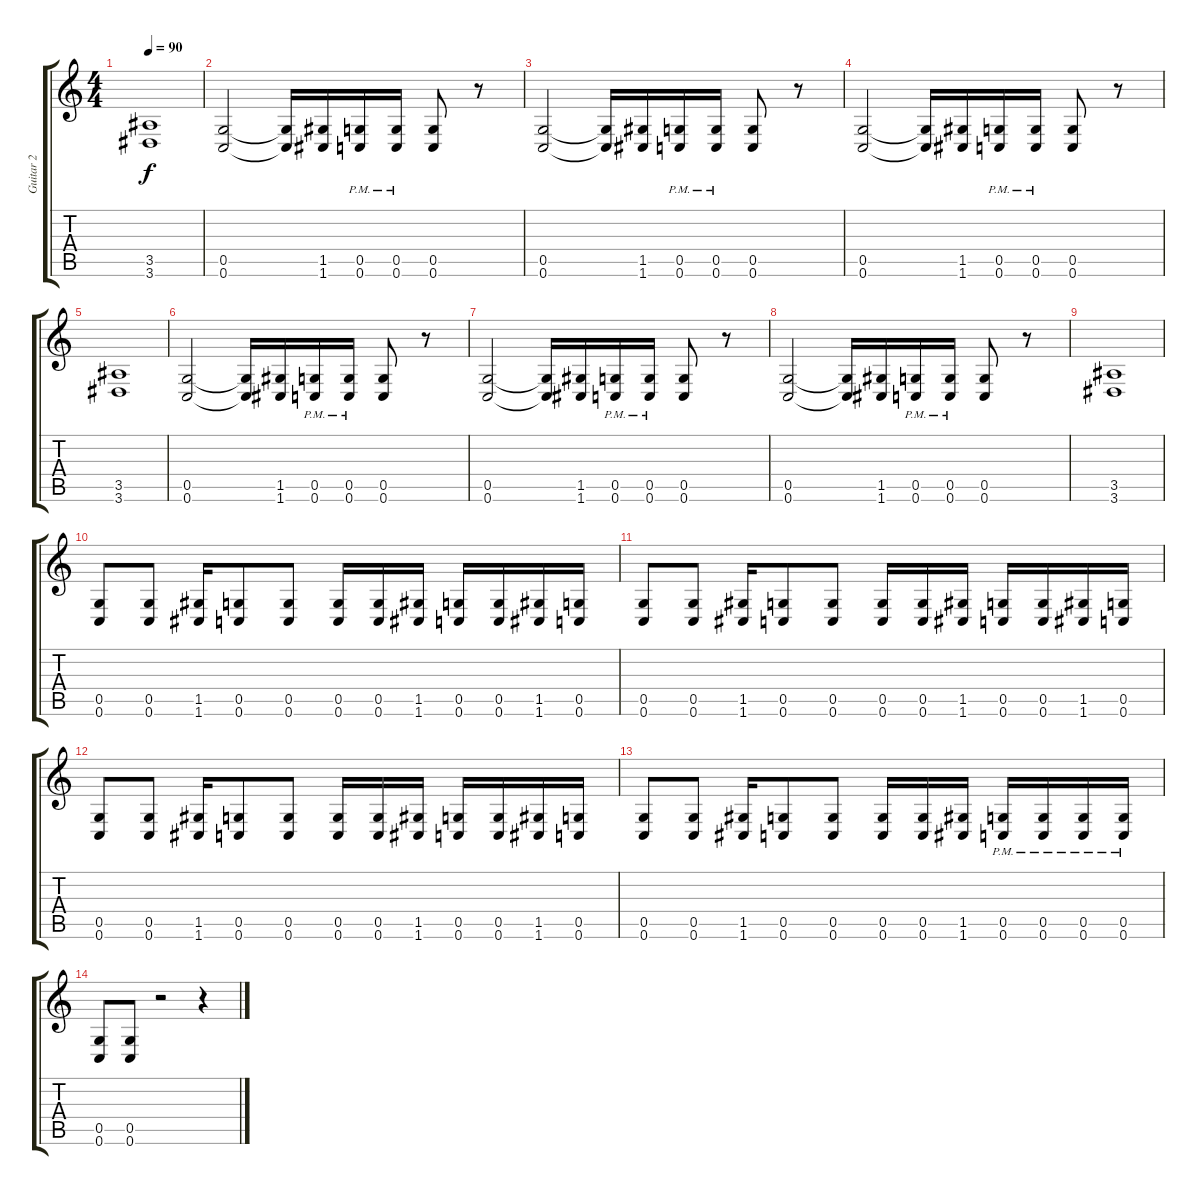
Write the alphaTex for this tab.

\track ("Guitar 2" "Guitar 2") {instrument distortionguitar}
\staff {score tabs}
\tuning (D4 A3 F3 C3 G2 C2) {hide}
\ts (4 4)
\tempo 90
\clef g2
\ks c
(3.5 3.6).1{dy f} |
(0.5 0.6).2 (0.5{t} 0.6{t}).16 (1.5 1.6).16 (0.5{pm} 0.6{pm}).16 (0.5{pm} 0.6{pm}).16 (0.5 0.6).8 r.8 |
(0.5 0.6).2 (0.5{t} 0.6{t}).16 (1.5 1.6).16 (0.5{pm} 0.6{pm}).16 (0.5{pm} 0.6{pm}).16 (0.5 0.6).8 r.8 |
(0.5 0.6).2 (0.5{t} 0.6{t}).16 (1.5 1.6).16 (0.5{pm} 0.6{pm}).16 (0.5{pm} 0.6{pm}).16 (0.5 0.6).8 r.8 |
(3.5 3.6).1 |
(0.5 0.6).2 (0.5{t} 0.6{t}).16 (1.5 1.6).16 (0.5{pm} 0.6{pm}).16 (0.5{pm} 0.6{pm}).16 (0.5 0.6).8 r.8 |
(0.5 0.6).2 (0.5{t} 0.6{t}).16 (1.5 1.6).16 (0.5{pm} 0.6{pm}).16 (0.5{pm} 0.6{pm}).16 (0.5 0.6).8 r.8 |
(0.5 0.6).2 (0.5{t} 0.6{t}).16 (1.5 1.6).16 (0.5{pm} 0.6{pm}).16 (0.5{pm} 0.6{pm}).16 (0.5 0.6).8 r.8 |
(3.5 3.6).1 |
(0.5 0.6).8 (0.5 0.6).8 (1.5 1.6).16 (0.5 0.6).8 (0.5 0.6).8 (0.5 0.6).16 (0.5 0.6).16 (1.5 1.6).16 (0.5 0.6).16 (0.5 0.6).16 (1.5 1.6).16 (0.5 0.6).16 |
(0.5 0.6).8 (0.5 0.6).8 (1.5 1.6).16 (0.5 0.6).8 (0.5 0.6).8 (0.5 0.6).16 (0.5 0.6).16 (1.5 1.6).16 (0.5 0.6).16 (0.5 0.6).16 (1.5 1.6).16 (0.5 0.6).16 |
(0.5 0.6).8 (0.5 0.6).8 (1.5 1.6).16 (0.5 0.6).8 (0.5 0.6).8 (0.5 0.6).16 (0.5 0.6).16 (1.5 1.6).16 (0.5 0.6).16 (0.5 0.6).16 (1.5 1.6).16 (0.5 0.6).16 |
(0.5 0.6).8 (0.5 0.6).8 (1.5 1.6).16 (0.5 0.6).8 (0.5 0.6).8 (0.5 0.6).16 (0.5 0.6).16 (1.5 1.6).16 (0.5{pm} 0.6{pm}).16 (0.5{pm} 0.6{pm}).16 (0.5{pm} 0.6{pm}).16 (0.5{pm} 0.6{pm}).16 |
(0.5 0.6).8 (0.5 0.6).8 r.2 r.4
